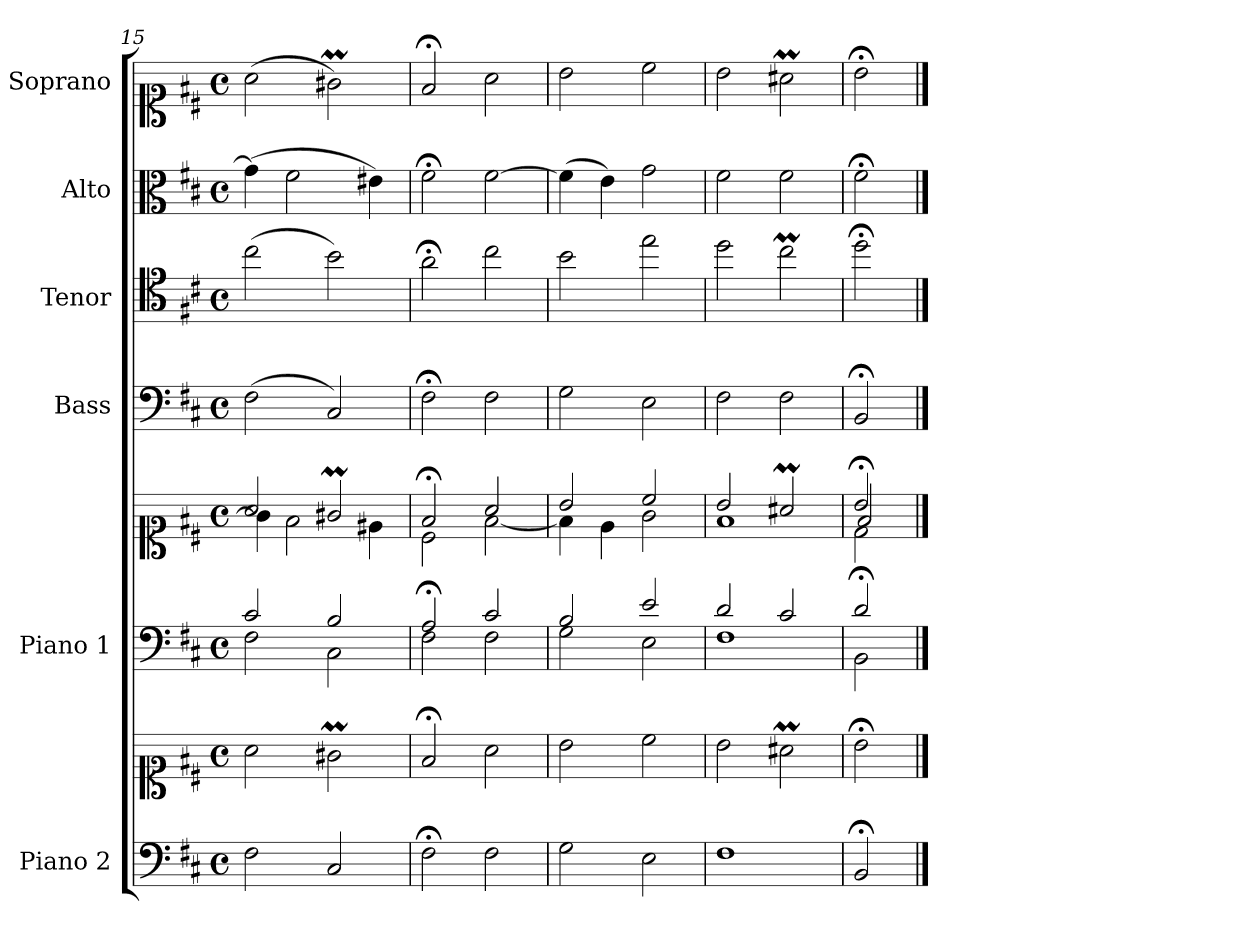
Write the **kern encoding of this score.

**kern	**kern	**kern	**kern	**kern	**kern	**kern	**kern
*part6	*part6	*part5	*part5	*part4	*part3	*part2	*part1
*staff8	*staff7	*staff6	*staff5	*staff4	*staff3	*staff2	*staff1
*I"Piano 2	*	*I"Piano 1	*	*I"Bass	*I"Tenor	*I"Alto	*I"Soprano
*I'Pno 2	*	*I'Pno 1	*	*I'B.	*I'T.	*I'A.	*I'S.
*clefF4	*clefC1	*clefF4	*clefC1	*clefF4	*clefC4	*clefC3	*clefC1
*	*	*	*	*	*ITrd7c12	*	*
*k[f#c#]	*k[f#c#]	*k[f#c#]	*k[f#c#]	*k[f#c#]	*k[f#c#]	*k[f#c#]	*k[f#c#]
*D:	*D:	*D:	*D:	*D:	*D:	*D:	*D:
*M4/4	*M4/4	*M4/4	*M4/4	*M4/4	*M4/4	*M4/4	*M4/4
*met(c)	*met(c)	*met(c)	*met(c)	*met(c)	*met(c)	*met(c)	*met(c)
=15	=15	=15	=15	=15	=15	=15	=15
*	*	*^	*^	*	*	*	*
2F#\	2a\	2c#/	2F#\	2a/	4g#\]	(2F#\	(2c#\	(4g#\]	(2a\
.	.	.	.	.	2f#\	.	.	2f#\	.
2C#/	2g#Xm\	2B/	2C#\	2g#Xm/	.	2C#/)	2B\)	.	2g#Xm\)
.	.	.	.	.	4e#X\	.	.	4e#X\)	.
=16	=16	=16	=16	=16	=16	=16	=16	=16	=16
2F#;\	2f#;</	2A;/	2F#\	2f#;</	2c#\	2F#;<\	2A;<\	2f#;<\	2f#;</
2F#\	2a\	2c#/	2F#\	2a/	[<2f#\	2F#\	2c#\	[>2f#\	2a\
=17	=17	=17	=17	=17	=17	=17	=17	=17	=17
2G\	2b\	2B/	2G\	2b/	4f#\]	2G\	2B\	(4f#\]	2b\
.	.	.	.	.	4e\	.	.	4e\)	.
2E\	2cc#\	2e/	2E\	2cc#/	2g\	2E\	2e\	2g\	2cc#\
=18	=18	=18	=18	=18	=18	=18	=18	=18	=18
1F#\	2b\	2d/	1F#\	2b/	1f#\	2F#\	2d\	2f#\	2b\
.	2a#Xm\	2c#/	.	2a#Xm/	.	2F#\	2c#m\	2f#\	2a#Xm\
=19	=19	=19	=19	=19	=19	=19	=19	=19	=19
*	*	*	*	*	*^	*	*	*	*
2BB;/	2b;<\	2d;/	2BB\	2b;</	2f#/	2d\	2BB;</	2d;<\	2f#;<\	2b;<\
*	*	*v	*v	*	*	*	*	*	*	*
*	*	*	*v	*v	*v	*	*	*	*
==	==	==	==	==	==	==	==
*-	*-	*-	*-	*-	*-	*-	*-
